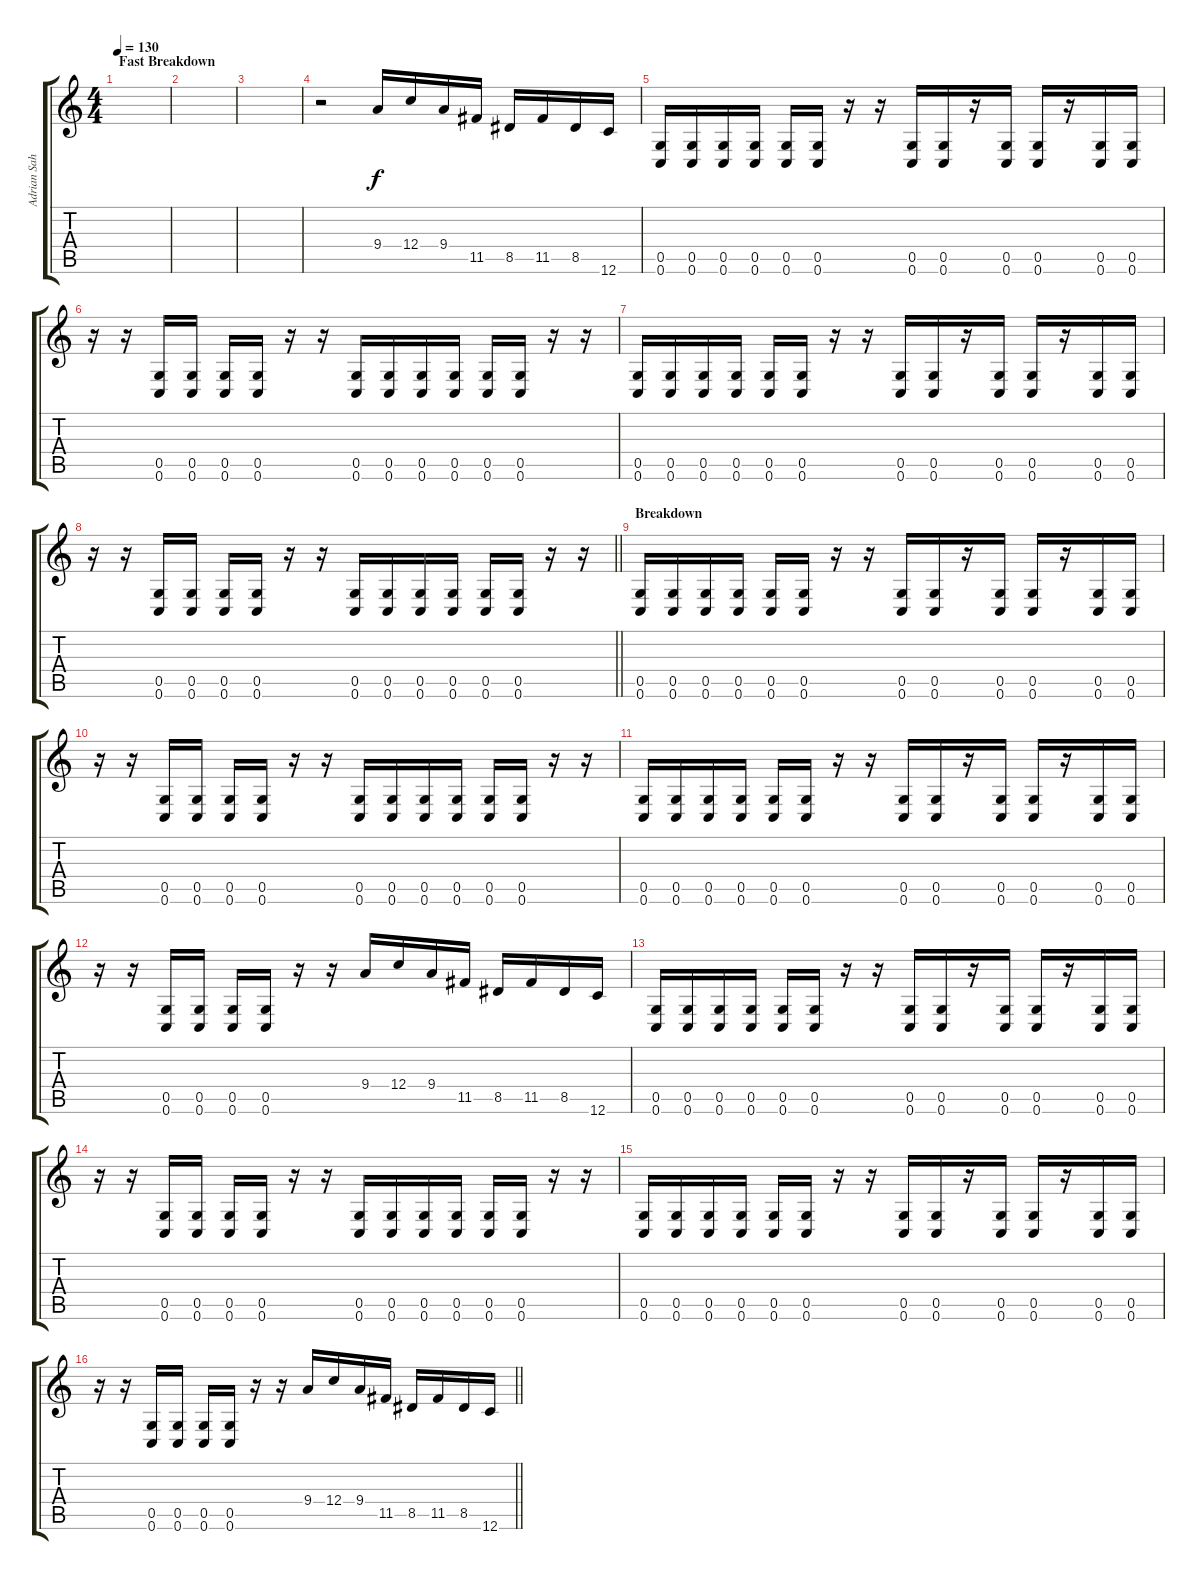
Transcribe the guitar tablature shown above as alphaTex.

\track ("Adrian Sahid" "Adrian Sah") {instrument overdrivenguitar}
\staff {score tabs}
\tuning (D4 A3 F3 C3 G2 C2) {hide}
\ts (4 4)
\section ("" "Fast Breakdown")
\tempo 130
\clef g2
\ks c
|
|
|
r.2 9.4.16 12.4.16 9.4.16 11.5.16 8.5.16 11.5.16 8.5.16 12.6.16 |
(0.5 0.6).16 (0.5 0.6).16 (0.5 0.6).16 (0.5 0.6).16 (0.5 0.6).16 (0.5 0.6).16 r.16 r.16 (0.5 0.6).16 (0.5 0.6).16 r.16 (0.5 0.6).16 (0.5 0.6).16 r.16 (0.5 0.6).16 (0.5 0.6).16 |
r.16 r.16 (0.5 0.6).16 (0.5 0.6).16 (0.5 0.6).16 (0.5 0.6).16 r.16 r.16 (0.5 0.6).16 (0.5 0.6).16 (0.5 0.6).16 (0.5 0.6).16 (0.5 0.6).16 (0.5 0.6).16 r.16 r.16 |
(0.5 0.6).16 (0.5 0.6).16 (0.5 0.6).16 (0.5 0.6).16 (0.5 0.6).16 (0.5 0.6).16 r.16 r.16 (0.5 0.6).16 (0.5 0.6).16 r.16 (0.5 0.6).16 (0.5 0.6).16 r.16 (0.5 0.6).16 (0.5 0.6).16 |
\barLineRight lightlight
r.16 r.16 (0.5 0.6).16 (0.5 0.6).16 (0.5 0.6).16 (0.5 0.6).16 r.16 r.16 (0.5 0.6).16 (0.5 0.6).16 (0.5 0.6).16 (0.5 0.6).16 (0.5 0.6).16 (0.5 0.6).16 r.16 r.16 |
\section ("" "Breakdown")
(0.5 0.6).16 (0.5 0.6).16 (0.5 0.6).16 (0.5 0.6).16 (0.5 0.6).16 (0.5 0.6).16 r.16 r.16 (0.5 0.6).16 (0.5 0.6).16 r.16 (0.5 0.6).16 (0.5 0.6).16 r.16 (0.5 0.6).16 (0.5 0.6).16 |
r.16 r.16 (0.5 0.6).16 (0.5 0.6).16 (0.5 0.6).16 (0.5 0.6).16 r.16 r.16 (0.5 0.6).16 (0.5 0.6).16 (0.5 0.6).16 (0.5 0.6).16 (0.5 0.6).16 (0.5 0.6).16 r.16 r.16 |
(0.5 0.6).16 (0.5 0.6).16 (0.5 0.6).16 (0.5 0.6).16 (0.5 0.6).16 (0.5 0.6).16 r.16 r.16 (0.5 0.6).16 (0.5 0.6).16 r.16 (0.5 0.6).16 (0.5 0.6).16 r.16 (0.5 0.6).16 (0.5 0.6).16 |
r.16 r.16 (0.5 0.6).16 (0.5 0.6).16 (0.5 0.6).16 (0.5 0.6).16 r.16 r.16 9.4.16 12.4.16 9.4.16 11.5.16 8.5.16 11.5.16 8.5.16 12.6.16 |
(0.5 0.6).16 (0.5 0.6).16 (0.5 0.6).16 (0.5 0.6).16 (0.5 0.6).16 (0.5 0.6).16 r.16 r.16 (0.5 0.6).16 (0.5 0.6).16 r.16 (0.5 0.6).16 (0.5 0.6).16 r.16 (0.5 0.6).16 (0.5 0.6).16 |
r.16 r.16 (0.5 0.6).16 (0.5 0.6).16 (0.5 0.6).16 (0.5 0.6).16 r.16 r.16 (0.5 0.6).16 (0.5 0.6).16 (0.5 0.6).16 (0.5 0.6).16 (0.5 0.6).16 (0.5 0.6).16 r.16 r.16 |
(0.5 0.6).16 (0.5 0.6).16 (0.5 0.6).16 (0.5 0.6).16 (0.5 0.6).16 (0.5 0.6).16 r.16 r.16 (0.5 0.6).16 (0.5 0.6).16 r.16 (0.5 0.6).16 (0.5 0.6).16 r.16 (0.5 0.6).16 (0.5 0.6).16 |
\barLineRight lightlight
r.16 r.16 (0.5 0.6).16 (0.5 0.6).16 (0.5 0.6).16 (0.5 0.6).16 r.16 r.16 9.4.16 12.4.16 9.4.16 11.5.16 8.5.16 11.5.16 8.5.16 12.6.16
